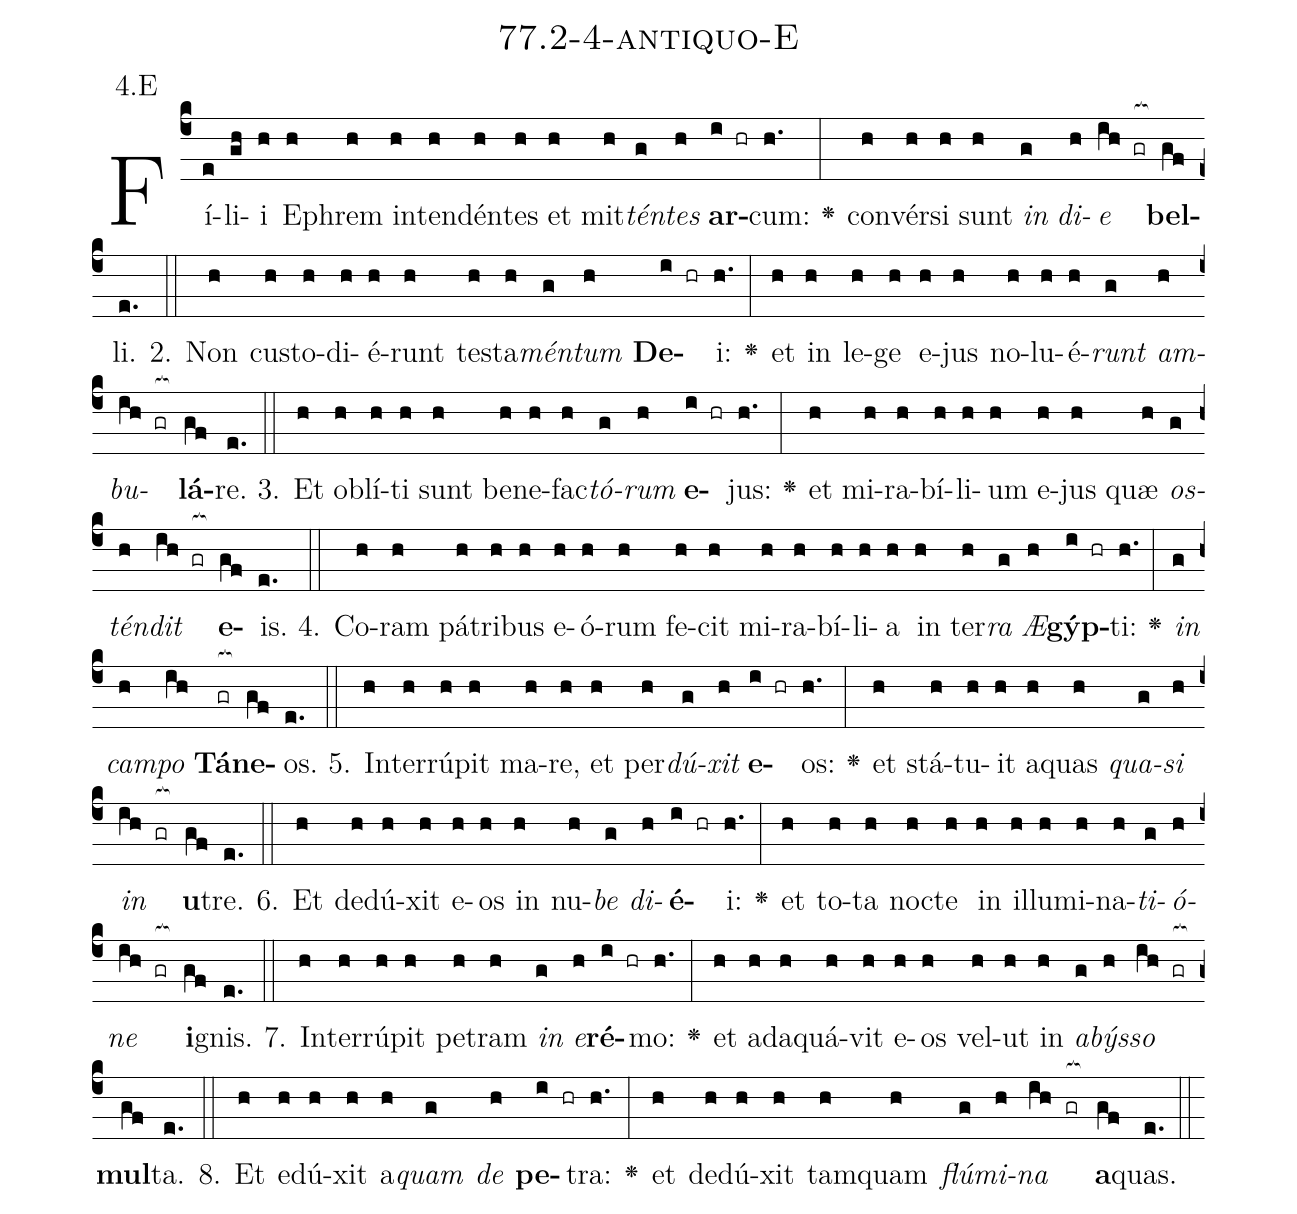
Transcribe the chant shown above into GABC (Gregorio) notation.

name: 77.2-4-antiquo-E;
annotation: 4.E;
%%
(c4)Fí(e)li(gh)i(h) E(h)phrem(h) in(h)ten(h)dén(h)tes(h) et(h) mit(h)<i>tén</i>(g)<i>tes</i>(h) <b>ar</b>(i hr)cum:(h.) <v>\greheightstar</v>(:) con(h)vér(h)si(h) sunt(h) <i>in</i>(g) <i>di</i>(h)<i>e</i>(ih gr[ocb:1{]) <b>bel</b>(gf[ocb:0}])li.(e.) (::)
2. Non(h) cus(h)to(h)di(h)é(h)runt(h) tes(h)ta(h)<i>mén</i>(g)<i>tum</i>(h) <b>De</b>(i hr)i:(h.) <v>\greheightstar</v>(:) et(h) in(h) le(h)ge(h) e(h)jus(h) no(h)lu(h)é(h)<i>runt</i>(g) <i>am</i>(h)<i>bu</i>(ih gr[ocb:1{])<b>lá</b>(gf[ocb:0}])re.(e.) (::)
3. Et(h) ob(h)lí(h)ti(h) sunt(h) be(h)ne(h)fac(h)<i>tó</i>(g)<i>rum</i>(h) <b>e</b>(i hr)jus:(h.) <v>\greheightstar</v>(:) et(h) mi(h)ra(h)bí(h)li(h)um(h) e(h)jus(h) quæ(h) <i>os</i>(g)<i>tén</i>(h)<i>dit</i>(ih gr[ocb:1{]) <b>e</b>(gf[ocb:0}])is.(e.) (::)
4. Co(h)ram(h) pá(h)tri(h)bus(h) e(h)ó(h)rum(h) fe(h)cit(h) mi(h)ra(h)bí(h)li(h)a(h) in(h) ter(h)<i>ra</i>(g) <i>Æ</i>(h)<b>gýp</b>(i hr)ti:(h.) <v>\greheightstar</v>(:) <i>in</i>(g) <i>cam</i>(h)<i>po</i>(ih) <b>Tá</b>(gr[ocb:1{])<b>ne</b>(gf[ocb:0}])os.(e.) (::)
5. In(h)ter(h)rú(h)pit(h) ma(h)re,(h) et(h) per(h)<i>dú</i>(g)<i>xit</i>(h) <b>e</b>(i hr)os:(h.) <v>\greheightstar</v>(:) et(h) stá(h)tu(h)it(h) a(h)quas(h) <i>qua</i>(g)<i>si</i>(h) <i>in</i>(ih gr[ocb:1{]) <b>u</b>(gf[ocb:0}])tre.(e.) (::)
6. Et(h) de(h)dú(h)xit(h) e(h)os(h) in(h) nu(h)<i>be</i>(g) <i>di</i>(h)<b>é</b>(i hr)i:(h.) <v>\greheightstar</v>(:) et(h) to(h)ta(h) noc(h)te(h) in(h) il(h)lu(h)mi(h)na(h)<i>ti</i>(g)<i>ó</i>(h)<i>ne</i>(ih gr[ocb:1{]) <b>i</b>(gf[ocb:0}])gnis.(e.) (::)
7. In(h)ter(h)rú(h)pit(h) pe(h)tram(h) <i>in</i>(g) <i>e</i>(h)<b>ré</b>(i hr)mo:(h.) <v>\greheightstar</v>(:) et(h) ad(h)a(h)quá(h)vit(h) e(h)os(h) vel(h)ut(h) in(h) <i>a</i>(g)<i>býs</i>(h)<i>so</i>(ih gr[ocb:1{]) <b>mul</b>(gf[ocb:0}])ta.(e.) (::)
8. Et(h) e(h)dú(h)xit(h) a(h)<i>quam</i>(g) <i>de</i>(h) <b>pe</b>(i hr)tra:(h.) <v>\greheightstar</v>(:) et(h) de(h)dú(h)xit(h) tam(h)quam(h) <i>flú</i>(g)<i>mi</i>(h)<i>na</i>(ih gr[ocb:1{]) <b>a</b>(gf[ocb:0}])quas.(e.) (::)
